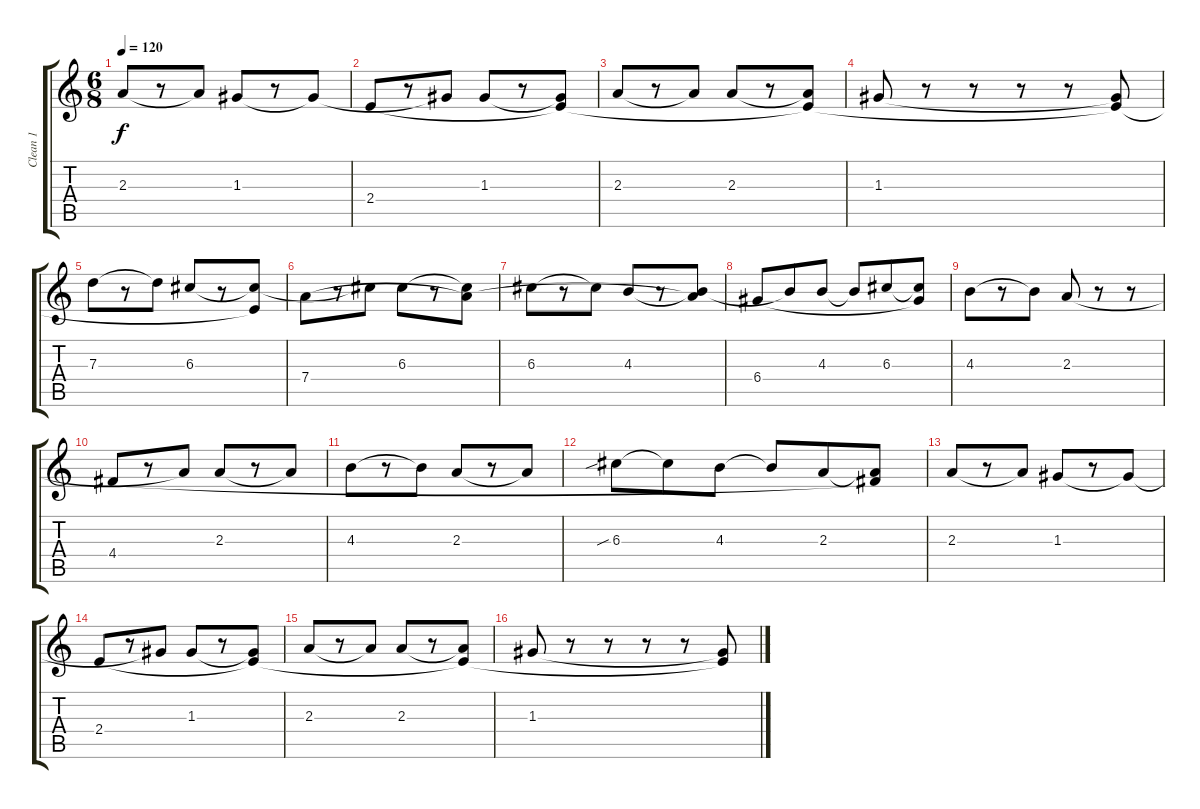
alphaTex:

\track ("Clean 1" "Clean 1") {instrument electricguitarclean}
\staff {score tabs}
\tuning (E4 B3 G3 D3 A2 D2) {hide}
\ts (6 8)
\tempo 120
\clef g2
\ks c
2.3.8{dy f} r.8 2.3{t}.8 1.3.8 r.8 1.3{t}.8 |
2.4.8 r.8 1.3{t}.8 1.3.8 r.8 (1.3{t} 2.4{t}).8 |
2.3.8 r.8 2.3{t}.8 2.3.8 r.8 (2.3{t} 2.4{t}).8 |
1.3.8 r.8 r.8 r.8 r.8 (1.3{t} 2.4{t}).8 |
7.3.8 r.8 7.3{t}.8 6.3.8 r.8 (6.3{t} 2.4{t}).8 |
7.4.8 r.8 6.3{t}.8 6.3.8 r.8 (6.3{t} 7.4{t}).8 |
6.3.8 r.8 6.3{t}.8 4.3.8 r.8 (4.3{t} 7.4{t}).8 |
6.4.8 4.3{t}.8 4.3.8 4.3{t}.8 6.3.8 (6.3{t} 6.4{t}).8 |
4.3.8 r.8 4.3{t}.8 2.3.8 r.8 r.8 |
4.4.8 r.8 2.3{t}.8 2.3.8 r.8 2.3{t}.8 |
4.3.8 r.8 4.3{t}.8 2.3.8 r.8 2.3{t}.8 |
6.3{sib}.8 6.3{t}.8 4.3.8 4.3{t}.8 2.3.8 (2.3{t} 4.4{t}).8 |
2.3.8 r.8 2.3{t}.8 1.3.8 r.8 1.3{t}.8 |
2.4.8 r.8 1.3{t}.8 1.3.8 r.8 (1.3{t} 2.4{t}).8 |
2.3.8 r.8 2.3{t}.8 2.3.8 r.8 (2.3{t} 2.4{t}).8 |
1.3.8 r.8 r.8 r.8 r.8 (1.3{t} 2.4{t}).8
